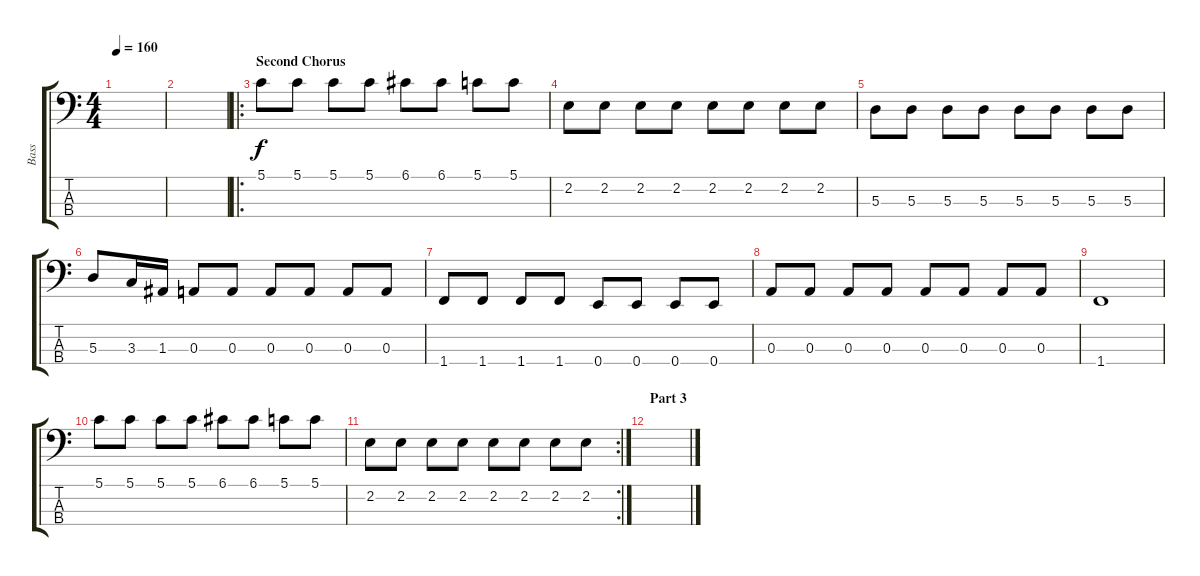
\track ("Bass" "Bass") {instrument electricbassfinger}
\staff {score tabs}
\tuning (G2 D2 A1 E1) {hide}
\ts (4 4)
\tempo 160
\clef f4
\ks c
|
|
\ro
\section ("" "Second Chorus")
5.1.8 5.1.8 5.1.8 5.1.8 6.1.8 6.1.8 5.1.8 5.1.8 |
2.2.8 2.2.8 2.2.8 2.2.8 2.2.8 2.2.8 2.2.8 2.2.8 |
5.3.8 5.3.8 5.3.8 5.3.8 5.3.8 5.3.8 5.3.8 5.3.8 |
5.3.8 3.3.16 1.3.16 0.3.8 0.3.8 0.3.8 0.3.8 0.3.8 0.3.8 |
1.4.8 1.4.8 1.4.8 1.4.8 0.4.8 0.4.8 0.4.8 0.4.8 |
0.3.8 0.3.8 0.3.8 0.3.8 0.3.8 0.3.8 0.3.8 0.3.8 |
1.4.1 |
5.1.8 5.1.8 5.1.8 5.1.8 6.1.8 6.1.8 5.1.8 5.1.8 |
\rc 2
2.2.8 2.2.8 2.2.8 2.2.8 2.2.8 2.2.8 2.2.8 2.2.8 |
\section ("" "Part 3")
